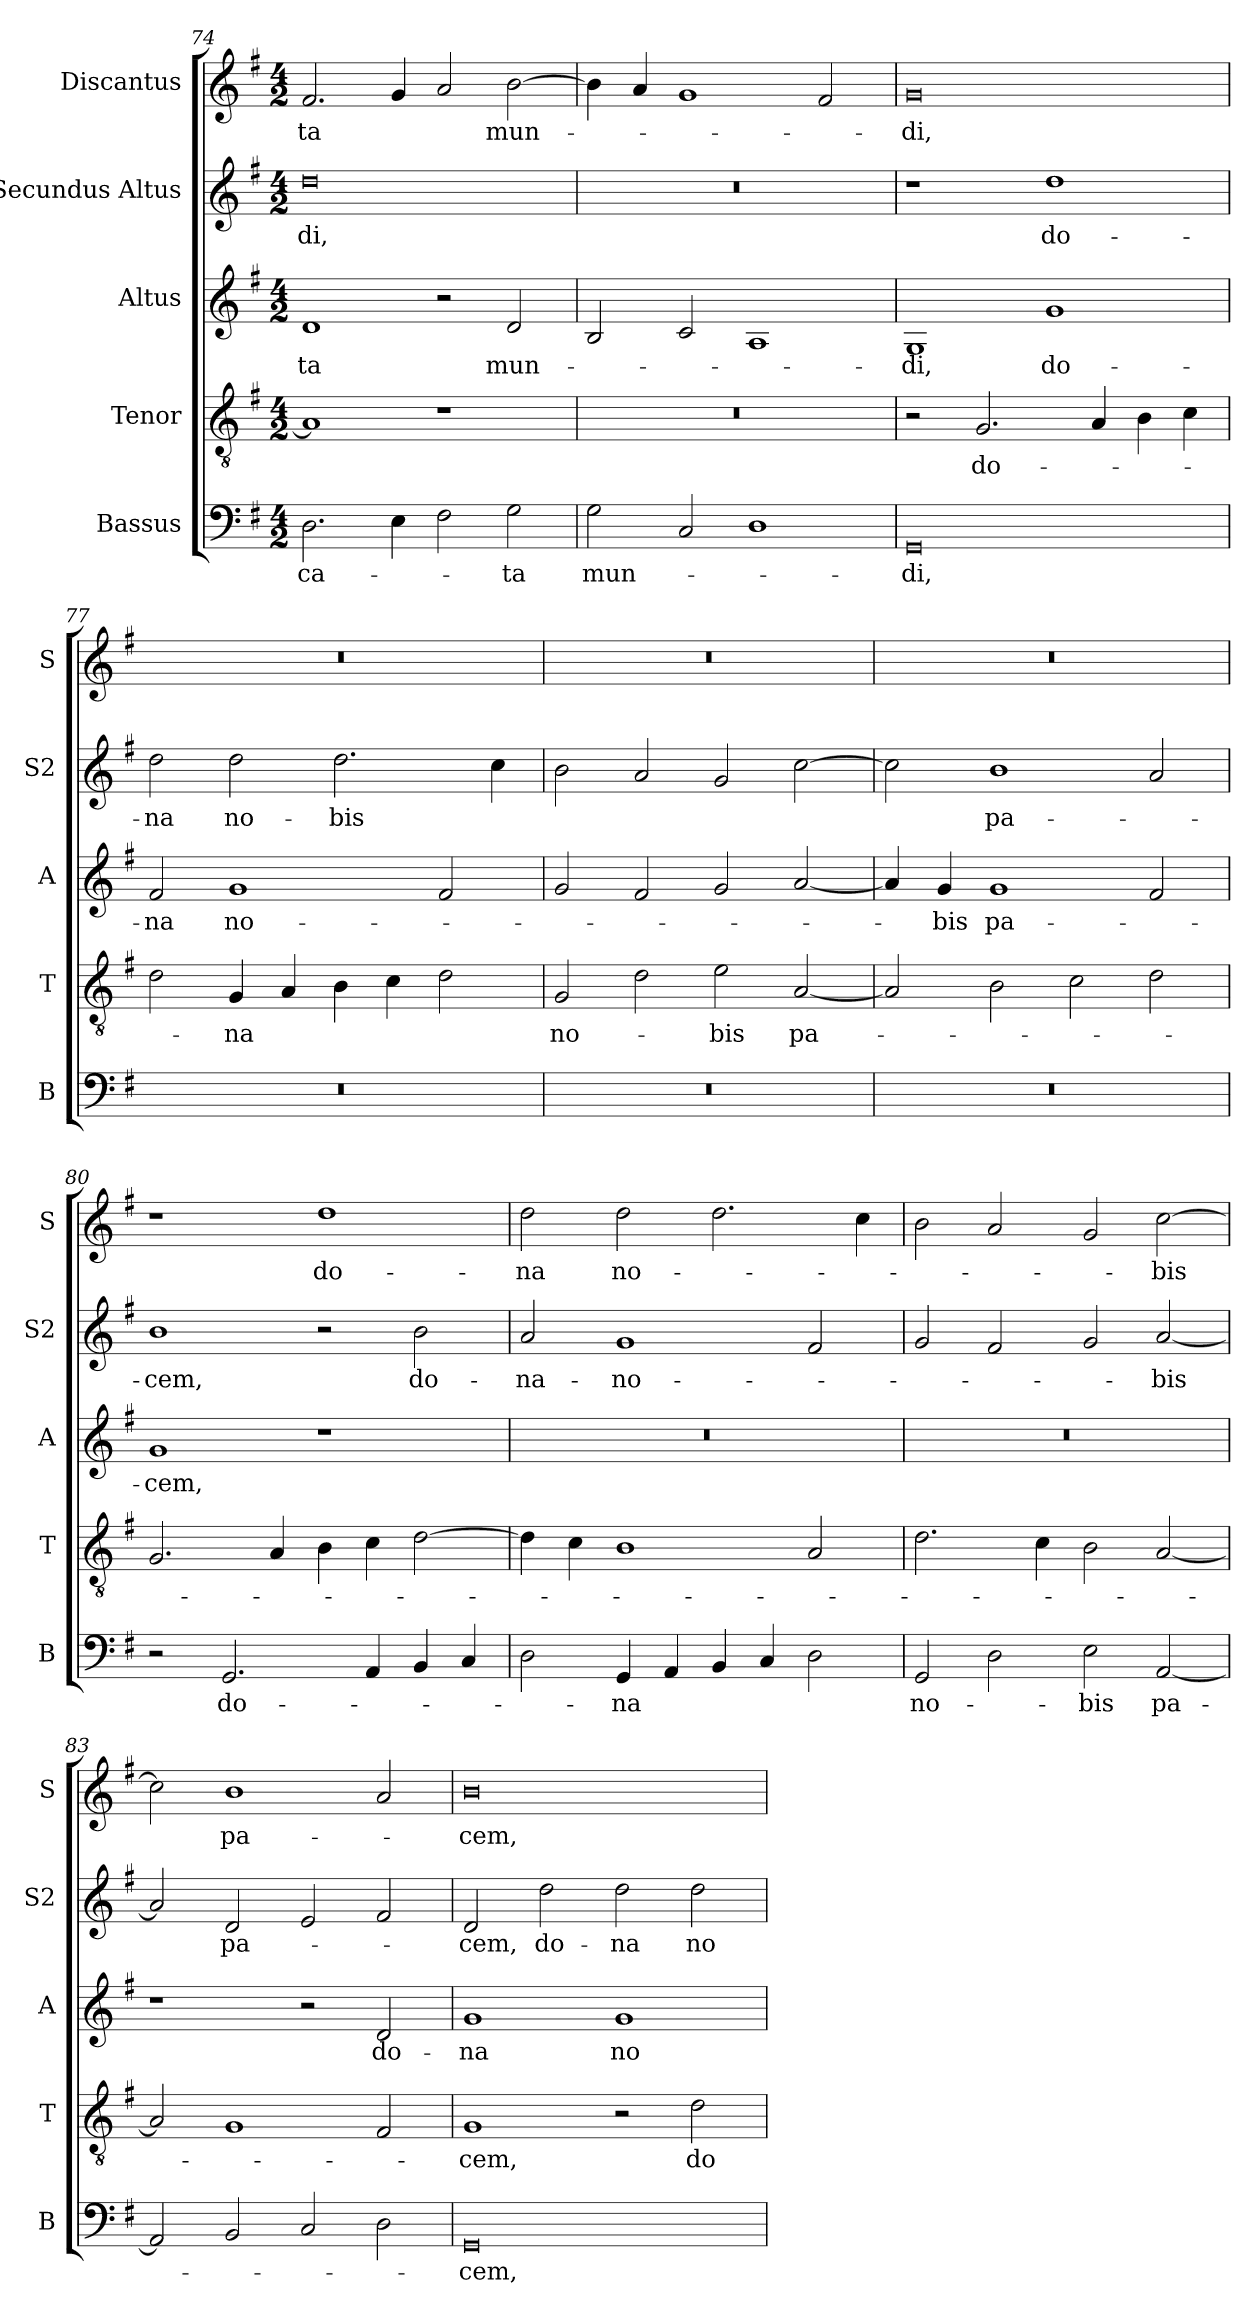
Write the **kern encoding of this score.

**kern	**text	**kern	**text	**kern	**text	**kern	**text	**kern	**text
*part5	*part5	*part4	*part4	*part3	*part3	*part2	*part2	*part1	*part1
*staff5	*staff5	*staff4	*staff4	*staff3	*staff3	*staff2	*staff2	*staff1	*staff1
*I"Bassus	*	*I"Tenor	*	*I"Altus	*	*I"Secundus Altus	*	*I"Discantus	*
*I'B	*	*I'T	*	*I'A	*	*I'S2	*	*I'S	*
*clefF4	*	*clefGv2	*	*clefG2	*	*clefG2	*	*clefG2	*
*k[f#]	*	*k[f#]	*	*k[f#]	*	*k[f#]	*	*k[f#]	*
*G:	*	*G:	*	*G:	*	*G:	*	*G:	*
*M4/2	*	*M4/2	*	*M4/2	*	*M4/2	*	*M4/2	*
=74	=74	=74	=74	=74	=74	=74	=74	=74	=74
!	!LO:LY:b	!	!	!	!LO:LY:b	!	!LO:LY:b	!	!LO:LY:b
2.D\	-ca-	1A]	.	1d	-ta	0dd	-di,	2.f#/	-ta
4E\	.	.	.	.	.	.	.	4g/	.
2F#\	.	1r	.	2r	.	.	.	2a/	.
!	!LO:LY:b	!	!	!	!LO:LY:b	!	!	!	!LO:LY:b
2G\	-ta	.	.	2d/	mun-	.	.	[2b\	mun-
=75	=75	=75	=75	=75	=75	=75	=75	=75	=75
!	!LO:LY:b	!	!	!	!	!	!	!	!
2G\	mun-	0r	.	2B/	.	0r	.	4b\]	.
.	.	.	.	.	.	.	.	4a/	.
2C/	.	.	.	2c/	.	.	.	1g	.
1D	.	.	.	1A	.	.	.	.	.
.	.	.	.	.	.	.	.	2f#/	.
=76	=76	=76	=76	=76	=76	=76	=76	=76	=76
!	!LO:LY:b	!	!	!	!LO:LY:b	!	!	!	!LO:LY:b
0GG	-di,	2r	.	1G	-di,	1r	.	0g	-di,
!	!	!	!LO:LY:b	!	!	!	!	!	!
.	.	2.G/	do-	.	.	.	.	.	.
!	!	!	!	!	!LO:LY:b	!	!LO:LY:b	!	!
.	.	.	.	1g	do-	1dd	do-	.	.
.	.	4A/	.	.	.	.	.	.	.
.	.	4B\	.	.	.	.	.	.	.
.	.	4c\	.	.	.	.	.	.	.
=77	=77	=77	=77	=77	=77	=77	=77	=77	=77
!	!	!	!	!	!LO:LY:b	!	!LO:LY:b	!	!
0r	.	2d\	.	2f#/	-na	2dd\	-na	0r	.
!	!	!	!LO:LY:b	!	!LO:LY:b	!	!LO:LY:b	!	!
.	.	4G/	-na	1g	no-	2dd\	no-	.	.
.	.	4A/	.	.	.	.	.	.	.
!	!	!	!	!	!	!	!LO:LY:b	!	!
.	.	4B\	.	.	.	2.dd\	-bis	.	.
.	.	4c\	.	.	.	.	.	.	.
.	.	2d\	.	2f#/	.	.	.	.	.
.	.	.	.	.	.	4cc\	.	.	.
=78	=78	=78	=78	=78	=78	=78	=78	=78	=78
!	!	!	!LO:LY:b	!	!	!	!	!	!
0r	.	2G/	no-	2g/	.	2b\	.	0r	.
.	.	2d\	.	2f#/	.	2a/	.	.	.
!	!	!	!LO:LY:b	!	!	!	!	!	!
.	.	2e\	-bis	2g/	.	2g/	.	.	.
!	!	!	!LO:LY:b	!	!	!	!	!	!
.	.	[2A/	pa-	[2a/	.	[2cc\	.	.	.
!!LO:LB:g=z
=79	=79	=79	=79	=79	=79	=79	=79	=79	=79
0r	.	2A/]	.	4a/]	.	2cc\]	.	0r	.
!	!	!	!	!	!LO:LY:b	!	!	!	!
.	.	.	.	4g/	-bis	.	.	.	.
!	!	!	!	!	!LO:LY:b	!	!LO:LY:b	!	!
.	.	2B\	.	1g	pa-	1b	pa-	.	.
.	.	2c\	.	.	.	.	.	.	.
.	.	2d\	.	2f#/	.	2a/	.	.	.
=80	=80	=80	=80	=80	=80	=80	=80	=80	=80
!	!	!	!	!	!LO:LY:b	!	!LO:LY:b	!	!
2r	.	2.G/	.	1g	-cem,	1b	-cem,	1r	.
!	!LO:LY:b	!	!	!	!	!	!	!	!
2.GG/	do-	.	.	.	.	.	.	.	.
.	.	4A/	.	.	.	.	.	.	.
!	!	!	!	!	!	!	!	!	!LO:LY:b
.	.	4B\	.	1r	.	2r	.	1dd	do-
4AA/	.	4c\	.	.	.	.	.	.	.
!	!	!	!	!	!	!	!LO:LY:b	!	!
4BB/	.	[2d\	.	.	.	2b\	do-	.	.
4C/	.	.	.	.	.	.	.	.	.
=81	=81	=81	=81	=81	=81	=81	=81	=81	=81
!	!	!	!	!	!	!	!LO:LY:b	!	!LO:LY:b
2D\	.	4d\]	.	0r	.	2a/	-na-	2dd\	-na
.	.	4c\	.	.	.	.	.	.	.
!	!LO:LY:b	!	!	!	!	!	!LO:LY:b	!	!LO:LY:b
4GG/	-na	1B	.	.	.	1g	-no-	2dd\	no-
4AA/	.	.	.	.	.	.	.	.	.
4BB/	.	.	.	.	.	.	.	2.dd\	.
4C/	.	.	.	.	.	.	.	.	.
2D\	.	2A/	.	.	.	2f#/	.	.	.
.	.	.	.	.	.	.	.	4cc\	.
=82	=82	=82	=82	=82	=82	=82	=82	=82	=82
!	!LO:LY:b	!	!	!	!	!	!	!	!
2GG/	no-	2.d\	.	0r	.	2g/	.	2b\	.
2D\	.	.	.	.	.	2f#/	.	2a/	.
.	.	4c\	.	.	.	.	.	.	.
!	!LO:LY:b	!	!	!	!	!	!	!	!
2E\	-bis	2B\	.	.	.	2g/	.	2g/	.
!	!LO:LY:b	!	!	!	!	!	!LO:LY:b	!	!LO:LY:b
[2AA/	pa-	[2A/	.	.	.	[2a/	-bis	[2cc\	-bis
=83	=83	=83	=83	=83	=83	=83	=83	=83	=83
2AA/]	.	2A/]	.	1r	.	2a/]	.	2cc\]	.
!	!	!	!	!	!	!	!LO:LY:b	!	!LO:LY:b
2BB/	.	1G	.	.	.	2d/	pa-	1b	pa-
2C/	.	.	.	2r	.	2e/	.	.	.
!	!	!	!	!	!LO:LY:b	!	!	!	!
2D\	.	2F#/	.	2d/	do-	2f#/	.	2a/	.
=84	=84	=84	=84	=84	=84	=84	=84	=84	=84
!	!LO:LY:b	!	!LO:LY:b	!	!LO:LY:b	!	!LO:LY:b	!	!LO:LY:b
0GG	-cem,	1G	-cem,	1g	-na	2d/	-cem,	0b	-cem,
!	!	!	!	!	!	!	!LO:LY:b	!	!
.	.	.	.	.	.	2dd\	do-	.	.
!	!	!	!	!	!LO:LY:b	!	!LO:LY:b	!	!
.	.	2r	.	1g	no-	2dd\	-na	.	.
!	!	!	!LO:LY:b	!	!	!	!LO:LY:b	!	!
.	.	2d\	do-	.	.	2dd\	no-	.	.
=	=	=	=	=	=	=	=	=	=
*-	*-	*-	*-	*-	*-	*-	*-	*-	*-
